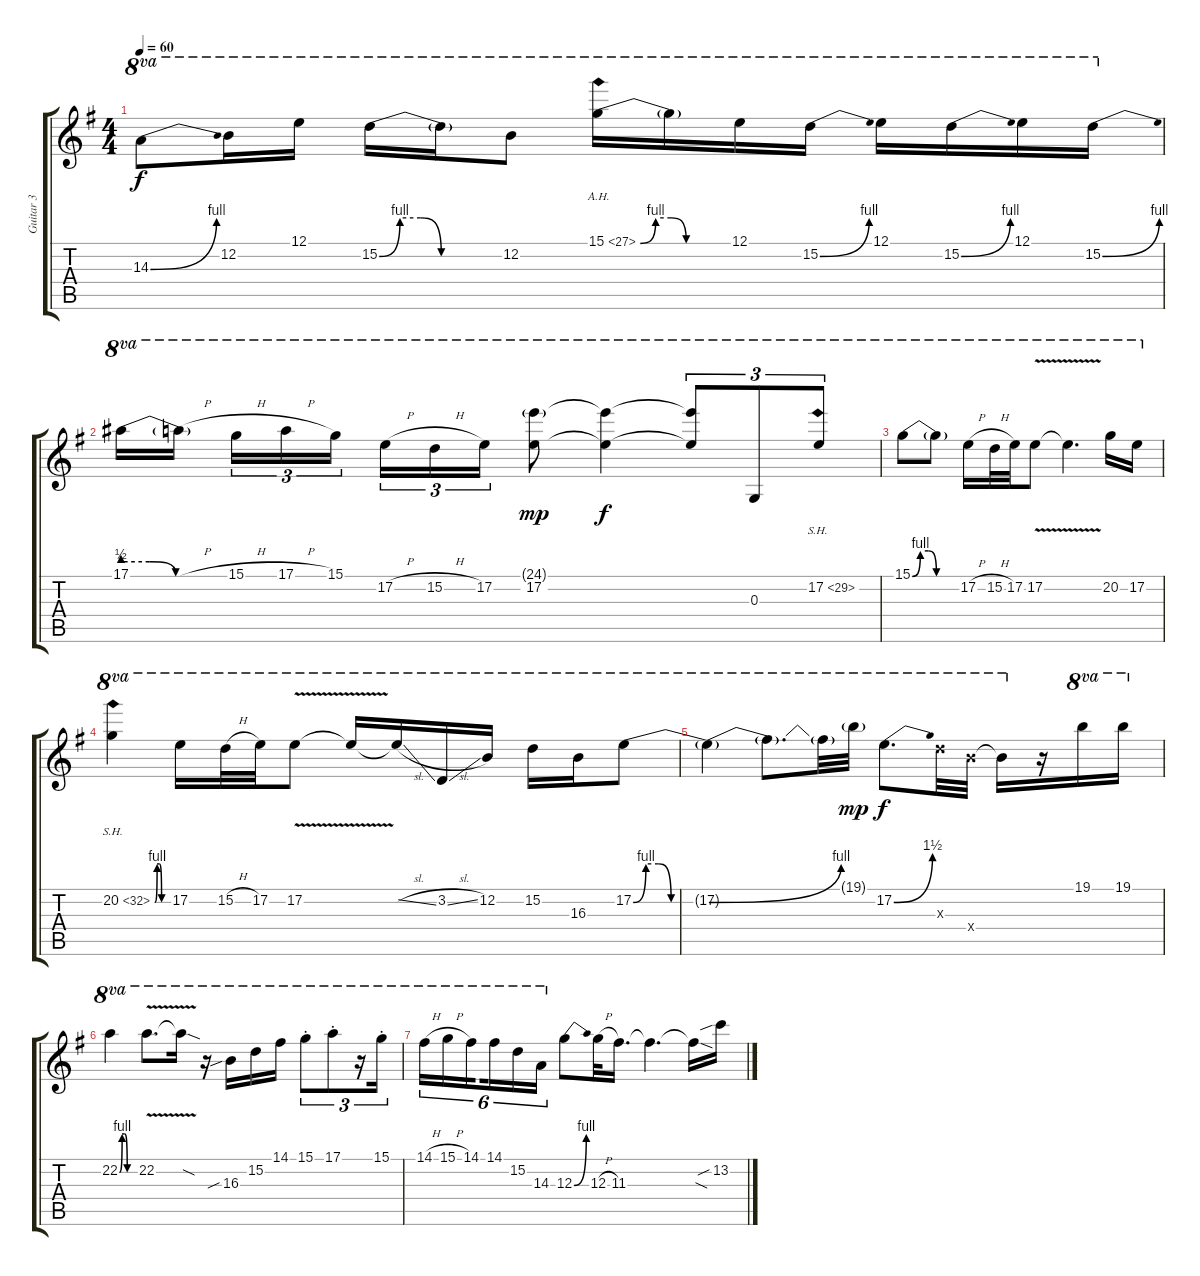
\track ("Guitar 3" "Guitar 3") {instrument distortionguitar}
\staff {score tabs}
\tuning (E4 B3 G3 D3 A2 E2) {hide}
\ts (4 4)
\tempo 60
\clef g2
\ks g
14.3{be (bend 0 0 60 4)}.8{ot 8va dy f} 12.2.16{ot 8va} 12.1.16{ot 8va} 15.2{be (custom 0 0 10 4 20 4 30 0 60 0)}.16{ot 8va} 15.2{t}.16{ot 8va} 12.2.8{ot 8va} 15.1{be (custom 0 0 10 4 20 4 30 0 60 0) ah 12}.16{ot 8va} 15.1{t}.16{ot 8va} 12.1.16{ot 8va} 15.2{be (bend 0 0 60 4)}.16{ot 8va} 12.1.16{ot 8va} 15.2{be (bend 0 0 60 4)}.16{ot 8va} 12.1.16{ot 8va} 15.2{be (bend 0 0 60 4)}.16{ot 8va} |
17.1{be (custom 0 2 15 2 30 0 60 0)}.16{ot 8va} 17.1{h t}.16{ot 8va beam splitsecondary} 15.1{h}.16{tu (3 2) ot 8va} 17.1{h}.16{tu (3 2) ot 8va} 15.1.16{tu (3 2) ot 8va} 17.2{h}.16{tu (3 2) ot 8va} 15.2{h}.16{tu (3 2) ot 8va} 17.2.16{tu (3 2) ot 8va} (24.1{g} 17.2).8{ot 8va dy mp} (24.1{t} 17.2{t}).4{ot 8va dy f} (24.1{t} 17.2{t}).8{tu (3 2) ot 8va} 0.3.8{tu (3 2) ot 8va} 17.2{sh 12}.8{tu (3 2) ot 8va} |
15.1{be (custom 0 0 10 4 20 4 30 0 60 0)}.8{ot 8va} 15.1{t}.8{ot 8va} 17.2{h}.16{ot 8va} 15.2{h}.32{ot 8va} 17.2.32{ot 8va} 17.2{v}.8{ot 8va} 17.2{v t}.4{d ot 8va} 20.2.16{ot 8va} 17.2.16{ot 8va} |
20.2{be (custom 0 0 10 4 20 4 30 0 60 0) sh 12}.4{ot 8va} 17.2.16{ot 8va} 15.2{h}.32{ot 8va} 17.2.32{ot 8va} 17.2{v}.8{ot 8va} 17.2{t}.16{ot 8va} 17.2{sl t}.16{ot 8va} 3.2{sl}.16{ot 8va} 12.2.16{ot 8va} 15.2.16{ot 8va} 16.3.16{ot 8va} 17.2{be (custom 0 0 10 4 20 4 30 0 60 0)}.8{ot 8va} |
17.2{be (bend 0 0 60 4) t}.4{ot 8va} 17.2{t}.8{d ot 8va} 17.2{t}.32{ot 8va} 19.1{g}.32{ot 8va dy mp} 17.2{be (bend 0 0 60 6)}.8{d ot 8va dy f} 19.3{x}.32{ot 8va} 21.4{x}.32{ot 8va} 21.4{t}.16{ot 8va} r.16 19.1.16{ot 8va} 19.1.16{ot 8va} |
22.2{be (custom 0 0 10 4 20 4 30 0 60 0)}.4{ot 8va} 22.2{v}.8{d ot 8va} 22.2{sod t}.16{ot 8va} r.16{ot 8va} 16.3{sib}.16{ot 8va} 15.2.16{ot 8va} 14.1.16{ot 8va} 15.1{st}.8{tu (3 2) ot 8va} 17.1{st}.8{tu (3 2) ot 8va} r.16{tu (3 2) ot 8va} 15.1{st}.16{tu (3 2) ot 8va} |
14.1{h}.16{tu (6 4) ot 8va} 15.1{h}.16{tu (6 4) ot 8va} 14.1.16{tu (6 4) ot 8va beam splitsecondary} 14.1.16{tu (6 4) ot 8va} 15.2.16{tu (6 4) ot 8va} 14.3.16{tu (6 4) ot 8va} 12.3{be (bend 0 0 60 4)}.8 12.3{h}.32 11.3.16{d} 11.3{t}.4{d} 11.3{sod t}.16 13.2{sib}.16
